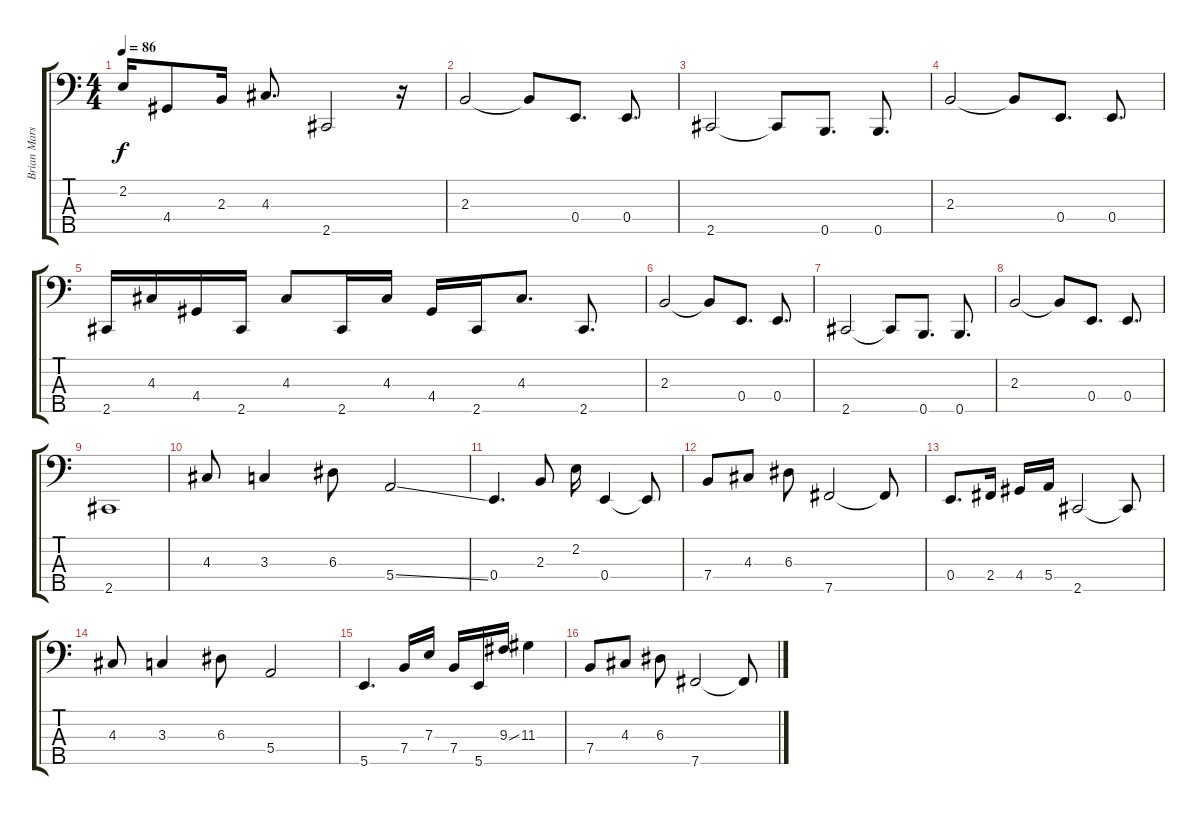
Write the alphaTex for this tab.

\track ("Brian Marshall" "Brian Mars") {instrument electricbassfinger}
\staff {score tabs}
\tuning (G2 D2 A1 E1 B0) {hide}
\ts (4 4)
\tempo 86
\clef f4
\ks c
2.2.16{dy f} 4.4.8 2.3.16 4.3.8{d} 2.5.2 r.16 |
2.3.2 2.3{t}.8 0.4.8{d} 0.4.8{d} |
2.5.2 2.5{t}.8 0.5.8{d} 0.5.8{d} |
2.3.2 2.3{t}.8 0.4.8{d} 0.4.8{d} |
2.5.16 4.3.16 4.4.16 2.5.16 4.3.8 2.5.16 4.3.16 4.4.16 2.5.16 4.3.8{d} 2.5.8{d} |
2.3.2 2.3{t}.8 0.4.8{d} 0.4.8{d} |
2.5.2 2.5{t}.8 0.5.8{d} 0.5.8{d} |
2.3.2 2.3{t}.8 0.4.8{d} 0.4.8{d} |
2.5.1 |
4.3.8 3.3.4 6.3.8 5.4{ss}.2 |
0.4.4{d} 2.3.8 2.2.16 0.4.4 0.4{t}.8 |
7.4.8 4.3.8 6.3.8 7.5.2 7.5{t}.8 |
0.4.8{d} 2.4.16 4.4.16 5.4.16 2.5.2 2.5{t}.8 |
4.3.8 3.3.4 6.3.8 5.4.2 |
5.5.4{d} 7.4.16 7.3.16 7.4.16 5.5.16 9.3{ss}.16 11.3.4 |
7.4.8 4.3.8 6.3.8 7.5.2 7.5{t}.8
